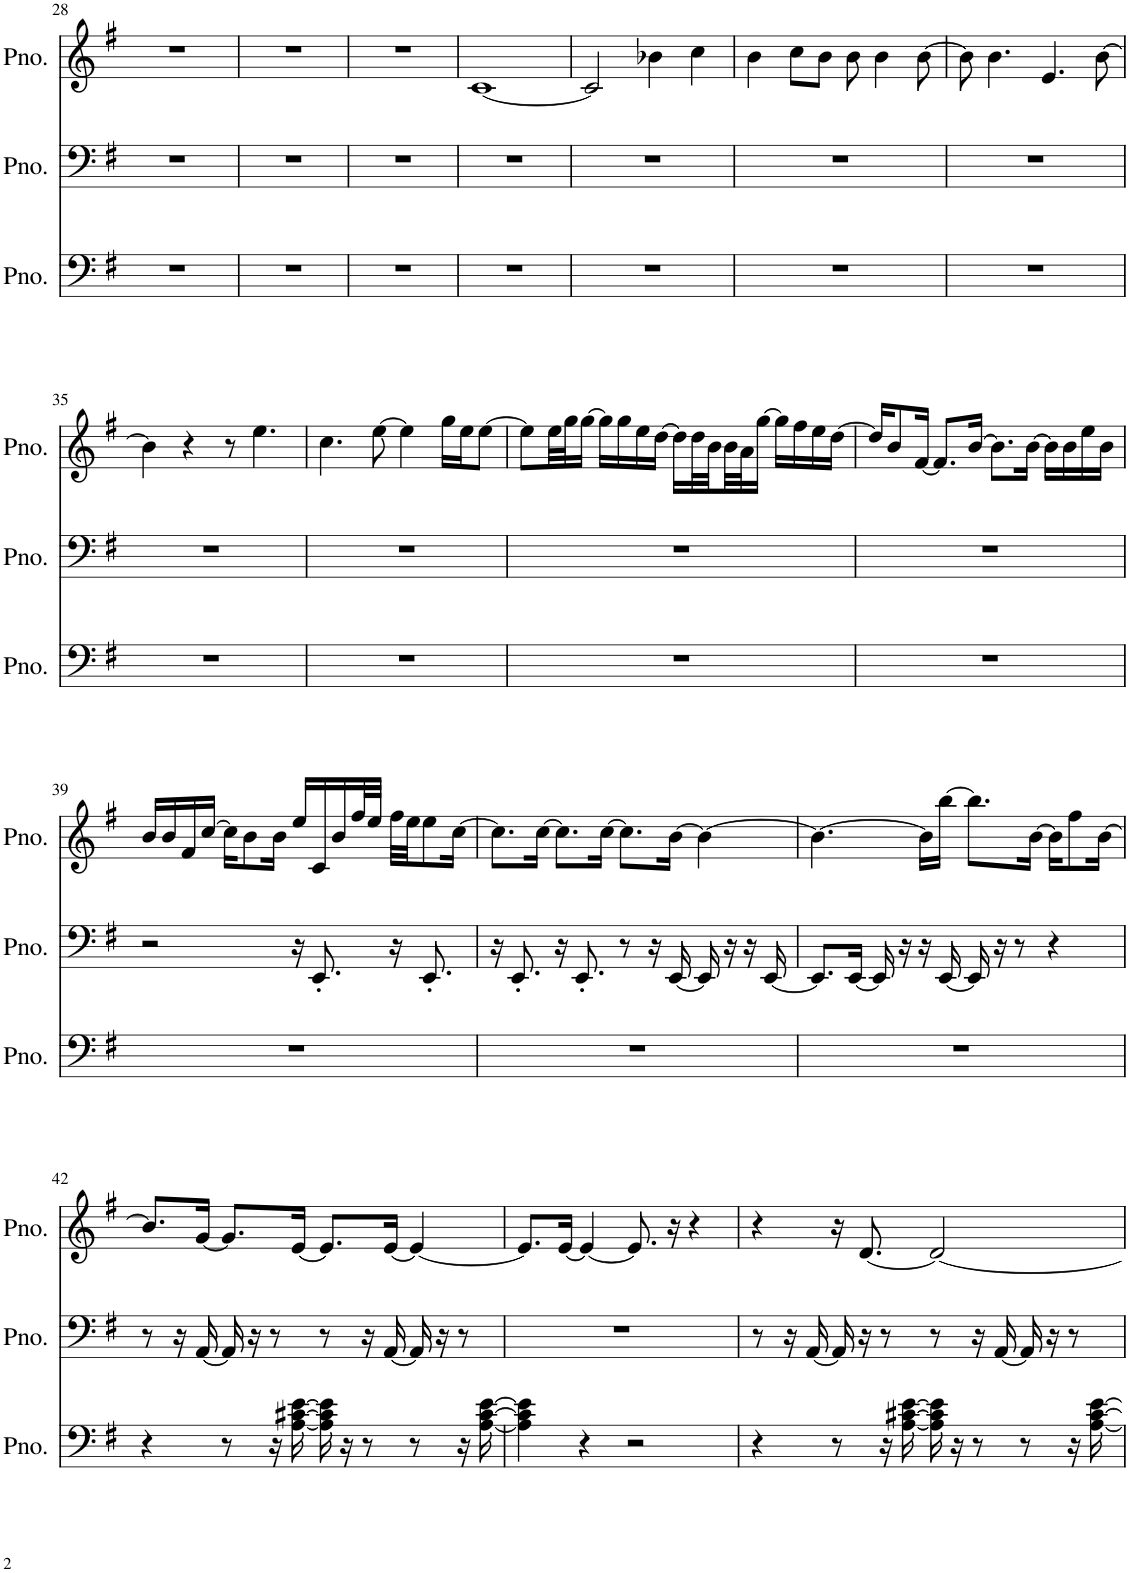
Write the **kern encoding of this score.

**kern	**kern	**kern
*part3	*part2	*part1
*staff3	*staff2	*staff1
*I"Piano	*I"Piano	*I"Piano
*I'Pno.	*I'Pno.	*I'Pno.
!!LO:PB:g=z
*clefF4	*clefF4	*clefG2
*k[f#]	*k[f#]	*k[f#]
*M4/4	*M4/4	*M4/4
=28	=28	=28
1r	1r	1r
=29	=29	=29
1r	1r	1r
=30	=30	=30
1r	1r	1r
=31	=31	=31
1r	1r	[1c
=32	=32	=32
1r	1r	2c/]
.	.	4b-X\
.	.	4cc\
=33	=33	=33
1r	1r	4b\
.	.	8cc\L
.	.	8b\J
.	.	8b\
.	.	4b\
.	.	[8b\
=34	=34	=34
1r	1r	8b\]
.	.	4.b\
.	.	4.e/
.	.	[8b\
!!LO:LB:g=z
=35	=35	=35
1r	1r	4b\]
.	.	4r
.	.	8r
.	.	4.ee\
=36	=36	=36
1r	1r	4.cc\
.	.	[8ee\
.	.	4ee\]
.	.	16gg\LL
.	.	16ee\J
.	.	[8ee\J
=37	=37	=37
1r	1r	8ee\L]
.	.	32ee\LL
.	.	32gg\J
.	.	[16gg\JJ
.	.	16gg\LL]
.	.	16gg\
.	.	16ee\
.	.	[16dd\JJ
.	.	16dd\LL]
.	.	32dd\L
.	.	32b\
.	.	32b\
.	.	32a\J
.	.	[16gg\JJ
.	.	16gg\LL]
.	.	16ff#\
.	.	16ee\
.	.	[16dd\JJ
=38	=38	=38
1r	1r	16dd/KL]
.	.	8b/
.	.	[16f#/Jk
.	.	8.f#/L]
.	.	[16b/Jk
.	.	8.b\L]
.	.	[16b\Jk
.	.	16b\LL]
.	.	16b\
.	.	16ee\
.	.	16b\JJ
!!LO:LB:g=z
=39	=39	=39
1r	2r	16b/LL
.	.	16b/
.	.	16f#/
.	.	[16cc/JJ
.	.	16cc\KL]
.	.	8b\
.	.	16b\Jk
.	16r	16ee/LL
.	8.EE'/	16c/
.	.	16b/
.	.	32ff#/L
.	.	32ee/JJJ
.	16r	32ff#\LLL
.	.	32ee\JJ
.	8.EE'/	8ee\
.	.	[16cc\Jk
=40	=40	=40
1r	16r	8.cc\L]
.	8.EE'/	.
.	.	[16cc\Jk
.	16r	8.cc\L]
.	8.EE'/	.
.	.	[16cc\Jk
.	8r	8.cc\L]
.	16r	.
.	[16EE/	[16b\Jk
.	16EE/]	4b\_
.	16r	.
.	16r	.
.	[16EE/	.
=41	=41	=41
1r	8.EE/L]	4.b\_
.	[16EE/Jk	.
.	16EE/]	.
.	16r	.
.	16r	16b\LL]
.	[16EE/	[16bb\JJ
.	16EE/]	8.bb\L]
.	16r	.
.	8r	.
.	.	[16b\Jk
.	4r	16b\KL]
.	.	8ff#\
.	.	[16b\Jk
!!LO:LB:g=z
=42	=42	=42
4r	8r	8.b/L]
.	16r	.
.	[16AA/	[16g/Jk
8r	16AA/]	8.g/L]
.	16r	.
16r	8r	.
[16A\ [16c#X\ [16e\	.	[16e/Jk
16A\] 16c#\] 16e\]	8r	8.e/L]
16r	.	.
8r	16r	.
.	[16AA/	[16e/Jk
8r	16AA/]	4e/_
.	16r	.
16r	8r	.
[16A\ [16c#\ [16e\	.	.
=43	=43	=43
4A\] 4c#\] 4e\]	1r	8.e/L]
.	.	[16e/Jk
4r	.	4e/_
2r	.	8.e/]
.	.	16r
.	.	4r
=44	=44	=44
4r	8r	4r
.	16r	.
.	[16AA/	.
8r	16AA/]	16r
.	16r	[8.d/
16r	8r	.
[16A\ [16c#X\ [16e\	.	.
16A\] 16c#\] 16e\]	8r	2d/_
16r	.	.
8r	16r	.
.	[16AA/	.
8r	16AA/]	.
.	16r	.
16r	8r	.
[16A\ [16c#\ [16e\	.	.
=	=	=
*-	*-	*-
